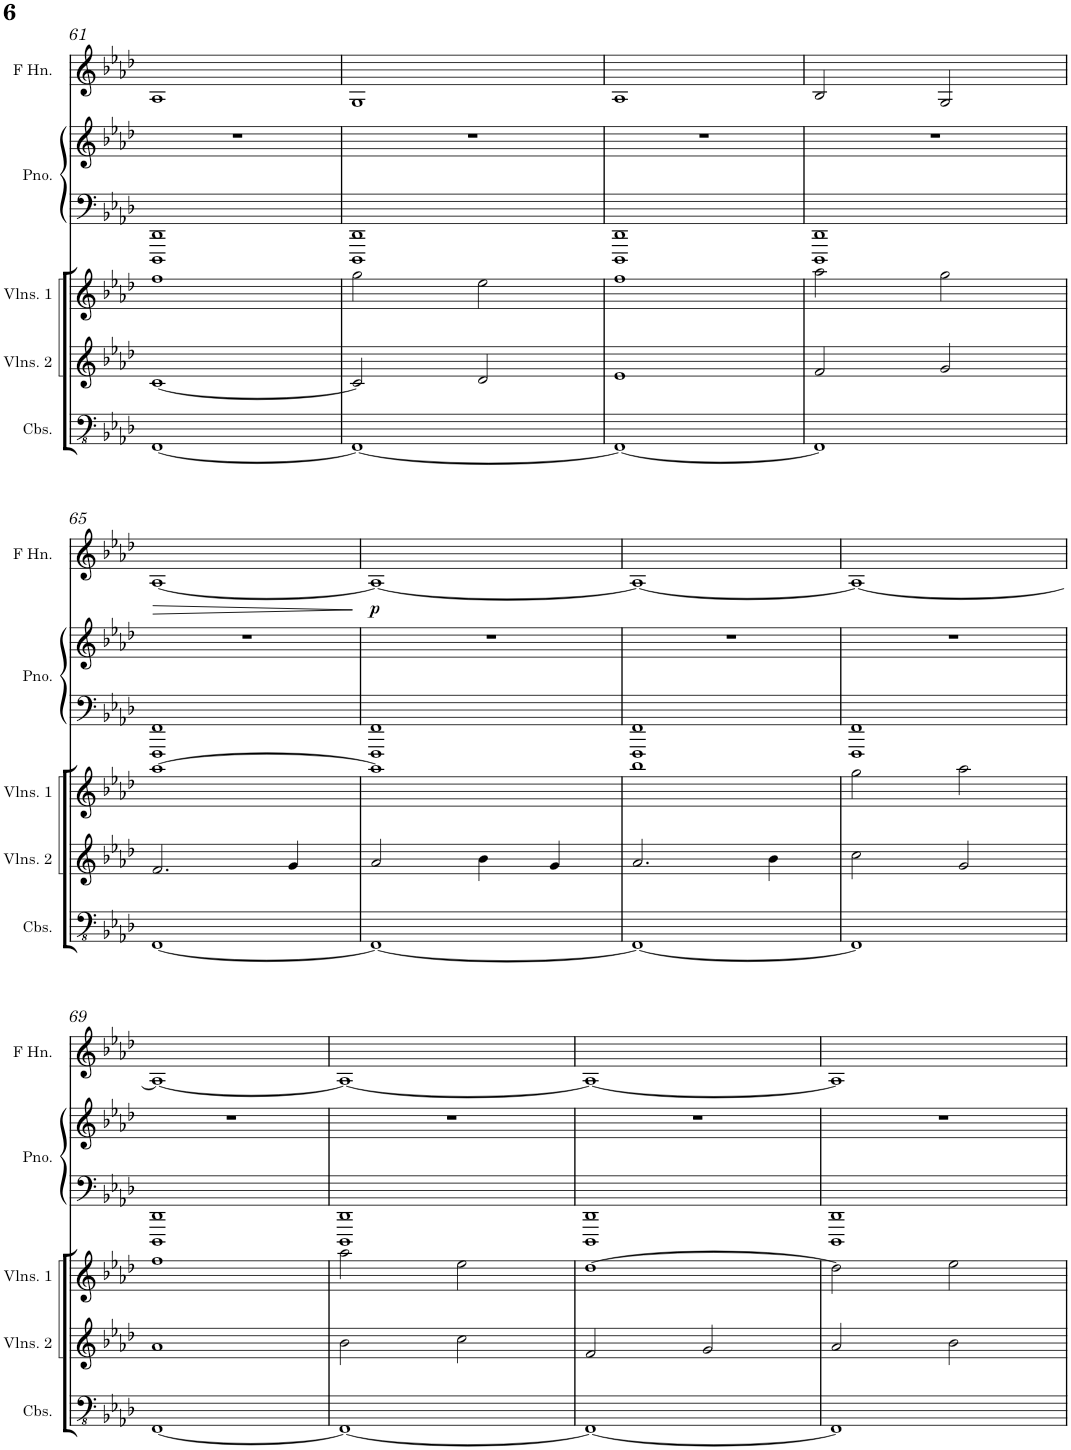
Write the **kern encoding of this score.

**kern	**kern	**kern	**kern	**kern	**dynam	**kern
*part6	*part5	*part4	*part3	*part2	*part2	*part1
*staff6	*staff5	*staff4	*staff3	*staff2	*staff2	*staff1
*I"Contrabasses	*I"Violins 2	*I"Violins 1	*I"Piano	*I"Horn in F	*	*I"Flute
*I'Cbs.	*I'Vlns. 2	*I'Vlns. 1	*I'Pno.	*	*	*I'Fl.
!!LO:PB:g=z
*clefFv4	*clefG2	*clefG2	*clefF4	*clefG2	*	*clefG2
*	*	*	*	*ITrd4c7	*	*
*k[b-e-a-d-]	*k[b-e-a-d-]	*k[b-e-a-d-]	*k[b-e-a-d-]	*k[b-e-a-d-]	*	*k[b-e-a-d-]
*M4/4	*M4/4	*M4/4	*M4/4	*M4/4	*	*M4/4
=61	=61	=61	=61	=61	=61	=61
[1FFF	[1c	1ff	1DDD- 1DD-	1A-	.	1r
=62	=62	=62	=62	=62	=62	=62
1FFF_	2c/]	2gg\	1DDD- 1DD-	1G	.	1r
.	2d-/	2ee-\	.	.	.	.
=63	=63	=63	=63	=63	=63	=63
1FFF_	1e-	1ff	1DDD- 1DD-	1A-	.	1r
=64	=64	=64	=64	=64	=64	=64
1FFF]	2f/	2aa-\	1DDD- 1DD-	2B-/	.	1r
.	2g/	2gg\	.	2G/	.	.
!!LO:LB:g=z
=65	=65	=65	=65	=65	=65	=65
!	!	!	!	!	!LO:HP:b	!
[1FFF	2.f/	[1aa-	1FFF 1FF	[1A-	>	1r
.	4g/	.	.	.	.	.
.	.	.	.	.	]	.
=66	=66	=66	=66	=66	=66	=66
!	!	!	!	!	!LO:DY:b	!
1FFF_	2a-/	1aa-]	1FFF 1FF	1A-_	p	1r
.	4b-\	.	.	.	.	.
.	4g/	.	.	.	.	.
=67	=67	=67	=67	=67	=67	=67
1FFF_	2.a-/	1bb-	1FFF 1FF	1A-_	.	1r
.	4b-\	.	.	.	.	.
=68	=68	=68	=68	=68	=68	=68
1FFF]	2cc\	2gg\	1FFF 1FF	1A-_	.	1r
.	2g/	2aa-\	.	.	.	.
!!LO:LB:g=z
=69	=69	=69	=69	=69	=69	=69
[1FFF	1a-	1ff	1DDD- 1DD-	1A-_	.	1r
=70	=70	=70	=70	=70	=70	=70
1FFF_	2b-\	2aa-\	1DDD- 1DD-	1A-_	.	1r
.	2cc\	2ee-\	.	.	.	.
=71	=71	=71	=71	=71	=71	=71
1FFF_	2f/	[1dd-	1DDD- 1DD-	1A-_	.	1r
.	2g/	.	.	.	.	.
=72	=72	=72	=72	=72	=72	=72
1FFF]	2a-/	2dd-\]	1DDD- 1DD-	1A-]	.	1r
.	2b-\	2ee-\	.	.	.	.
=	=	=	=	=	=	=
*-	*-	*-	*-	*-	*-	*-
